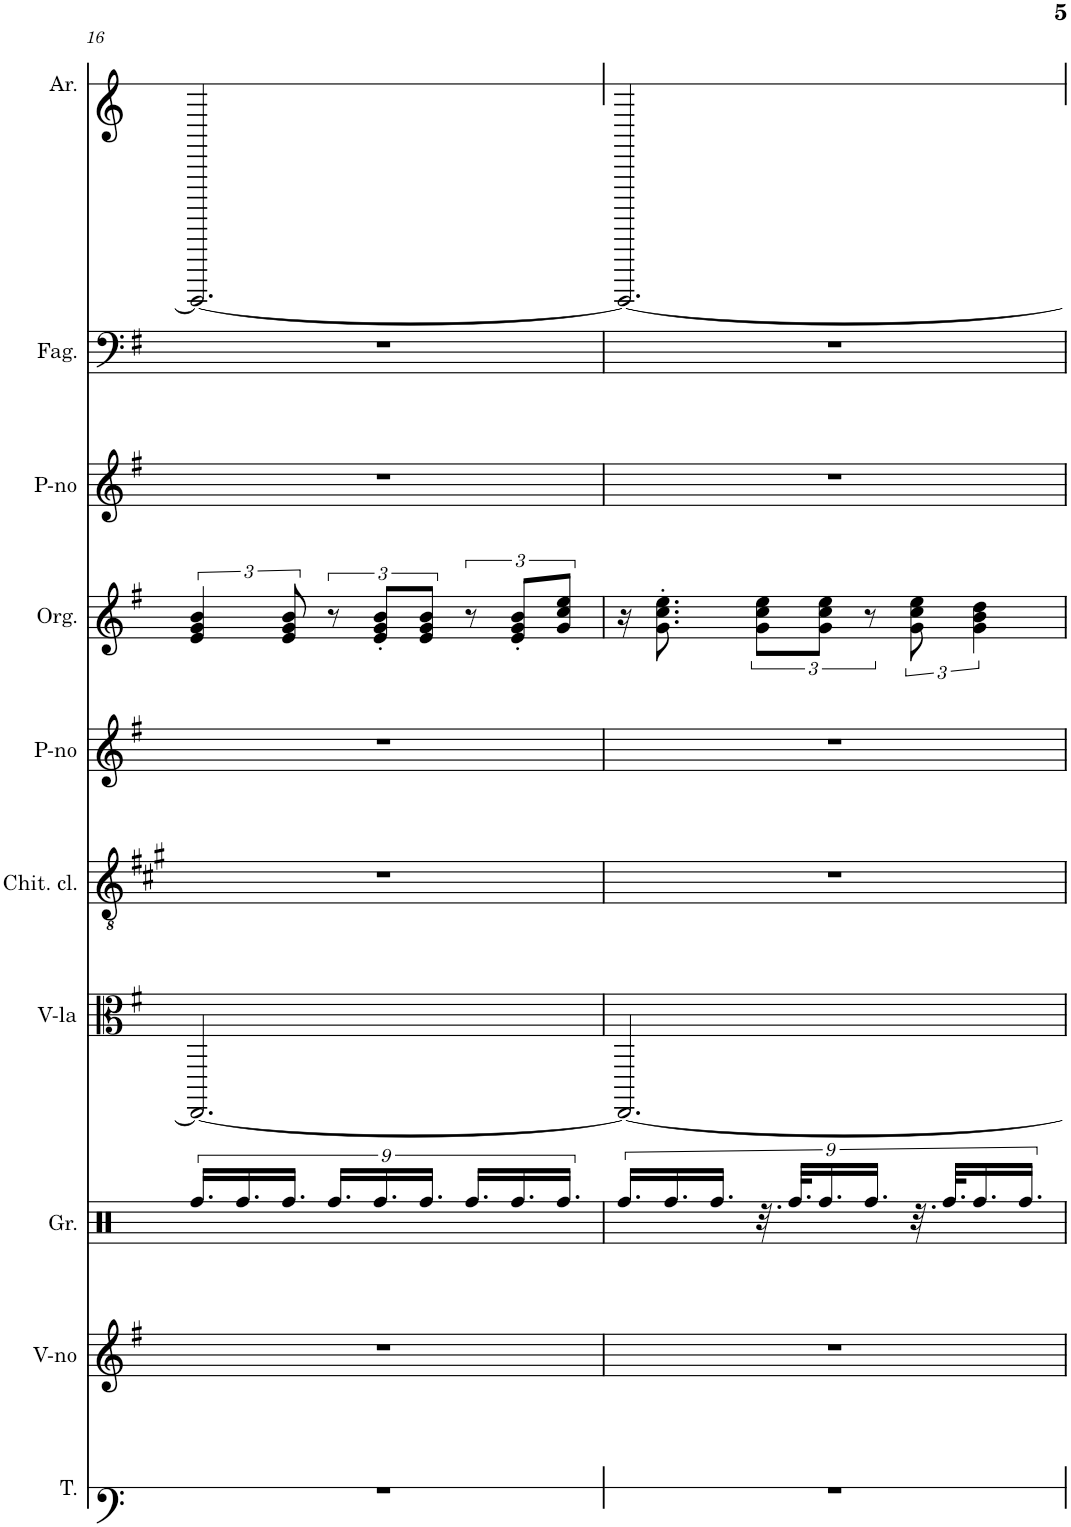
**kern	**kern	**kern	**kern	**kern	**kern	**kern	**kern	**kern	**kern
*part10	*part9	*part8	*part7	*part6	*part5	*part4	*part3	*part2	*part1
*staff10	*staff9	*staff8	*staff7	*staff6	*staff5	*staff4	*staff3	*staff2	*staff1
*I"Tuba	*I"Violino	*I"Grancassa	*I"Viola	*I"Chitarra classica	*I"Piano	*I"Organo	*I"Piano	*I"Fagotto	*I"Arpa
*I'T.	*I'V-no	*I'Gr.	*I'V-la	*I'Chit. cl.	*I'P-no	*I'Org.	*I'P-no	*I'Fag.	*I'Ar.
!!LO:PB:g=z
*clefF4	*clefG2	*clefX	*clefC3	*clefGv2	*clefG2	*clefG2	*clefG2	*clefF4	*clefG2
*k[f#]	*k[f#]	*k[]	*k[f#]	*k[f#c#g#]	*k[f#]	*k[f#]	*k[f#]	*k[f#]	*k[f#]
*M3/4	*M3/4	*M3/4	*M3/4	*M3/4	*M3/4	*M3/4	*M3/4	*M3/4	*M3/4
=16	=16	=16	=16	=16	=16	=16	=16	=16	=16
2.r	2.r	18.Rff/LL	2.EEE/_	2.r	2.r	6e/ 6g/ 6b/	2.r	2.r	2.FFFFFn/_
.	.	18.Rff/	.	.	.	.	.	.	.
.	.	18.Rff/JJ	.	.	.	12e/ 12g/ 12b/	.	.	.
.	.	18.Rff/LL	.	.	.	12r	.	.	.
.	.	18.Rff/	.	.	.	12e/' 12g/' 12b/'L	.	.	.
.	.	18.Rff/JJ	.	.	.	12e/ 12g/ 12b/J	.	.	.
.	.	18.Rff/LL	.	.	.	12r	.	.	.
.	.	18.Rff/	.	.	.	12e/' 12g/' 12b/'L	.	.	.
.	.	18.Rff/JJ	.	.	.	12g/ 12cc/ 12ee/J	.	.	.
=17	=17	=17	=17	=17	=17	=17	=17	=17	=17
2.r	2.r	18.Rff/LL	2.EEE/_	2.r	2.r	16r	2.r	2.r	2.FFFFF/_
.	.	.	.	.	.	8.g\' 8.cc\' 8.ee\'	.	.	.
.	.	18.Rff/	.	.	.	.	.	.	.
.	.	18.Rff/JJ	.	.	.	.	.	.	.
.	.	36.r	.	.	.	12g\ 12cc\ 12ee\L	.	.	.
.	.	36.Rff/KLL	.	.	.	.	.	.	.
.	.	18.Rff/	.	.	.	12g\ 12cc\ 12ee\J	.	.	.
.	.	18.Rff/JJ	.	.	.	12r	.	.	.
.	.	36.r	.	.	.	12g\ 12cc\ 12ee\	.	.	.
.	.	36.Rff/KLL	.	.	.	.	.	.	.
.	.	18.Rff/	.	.	.	6g\ 6b\ 6dd\	.	.	.
.	.	18.Rff/JJ	.	.	.	.	.	.	.
=	=	=	=	=	=	=	=	=	=
*-	*-	*-	*-	*-	*-	*-	*-	*-	*-
